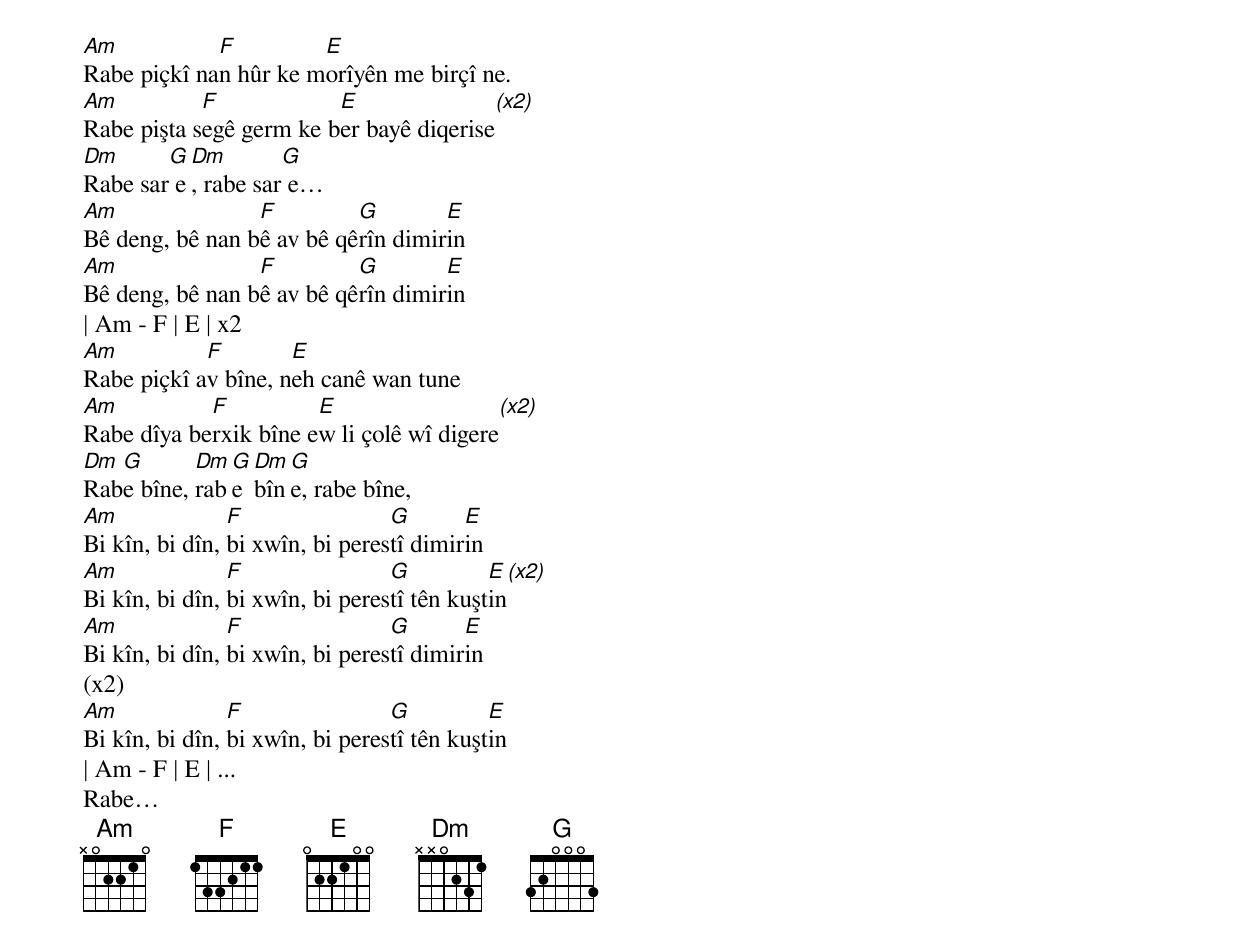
Am           F         E
Rabe piçkî nan hûr ke morîyên me birçî ne.
Am          F            E                                     (x2)
Rabe pişta segê germ ke ber bayê diqerise
Dm      G Dm        G
Rabe sar e, rabe sar e…
Am               F         G        E
Bê deng, bê nan bê av bê qêrîn dimirin
Am               F         G        E
Bê deng, bê nan bê av bê qêrîn dimirin
| Am - F | E | x2
Am          F        E
Rabe piçkî av bîne, neh canê wan tune
Am          F          E                                     (x2)
Rabe dîya berxik bîne ew li çolê wî digere
Dm G       Dm G Dm G
Rabe bîne, rabe bîne, rabe bîne,
Am              F                G       E
Bi kîn, bi dîn, bi xwîn, bi perestî dimirin
Am              F                G          E                (x2)
Bi kîn, bi dîn, bi xwîn, bi perestî tên kuştin
Am              F                G       E
Bi kîn, bi dîn, bi xwîn, bi perestî dimirin
(x2)
Am              F                G          E
Bi kîn, bi dîn, bi xwîn, bi perestî tên kuştin
| Am - F | E | ...
Rabe…
